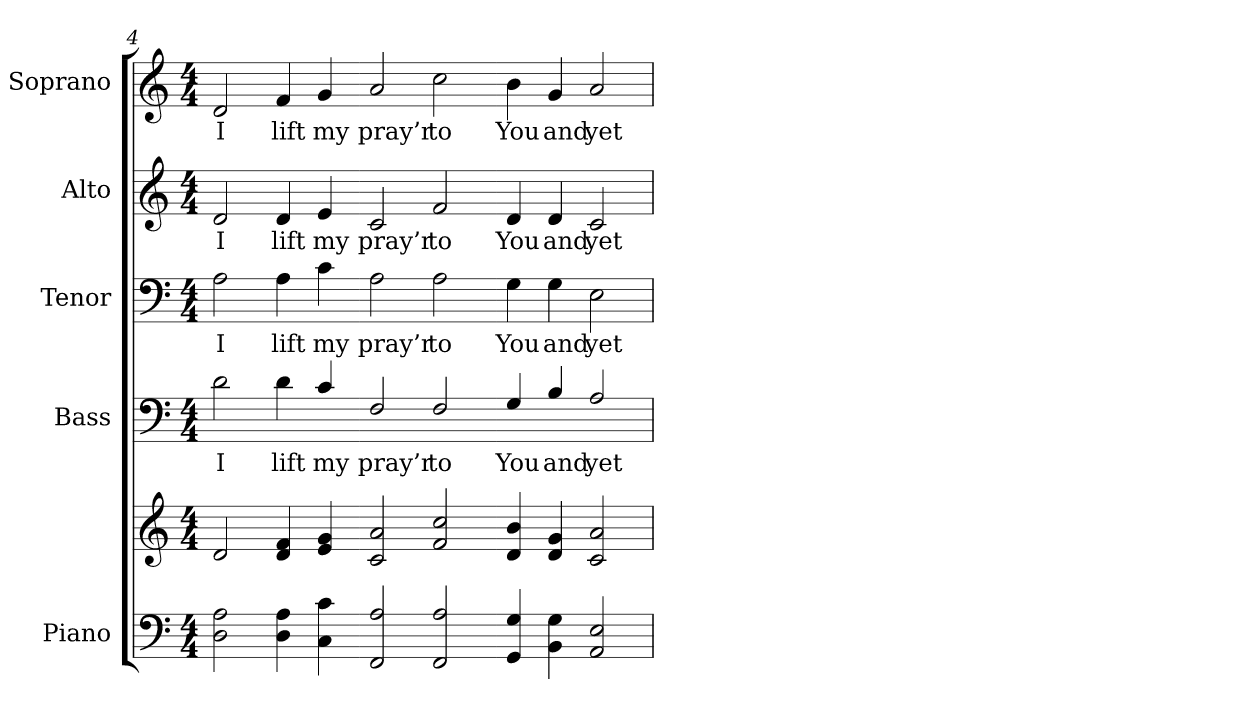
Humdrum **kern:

**kern	**kern	**kern	**text	**kern	**text	**kern	**text	**kern	**text
*part5	*part5	*part4	*part4	*part3	*part3	*part2	*part2	*part1	*part1
*staff6	*staff5	*staff4	*staff4	*staff3	*staff3	*staff2	*staff2	*staff1	*staff1
*I"Piano	*	*I"Bass	*	*I"Tenor	*	*I"Alto	*	*I"Soprano	*
*	*	*I'B.	*	*I'T.	*	*I'A.	*	*I'S.	*
*clefF4	*clefG2	*clefF4	*	*clefF4	*	*clefG2	*	*clefG2	*
*	*	*ITrd7c12	*	*	*	*	*	*	*
*k[]	*k[]	*k[]	*	*k[]	*	*k[]	*	*k[]	*
*C:	*C:	*C:	*	*C:	*	*C:	*	*C:	*
*M4/4	*M4/4	*M4/4	*	*M4/4	*	*M4/4	*	*M4/4	*
=4	=4	=4	=4	=4	=4	=4	=4	=4	=4
!	!	!	!LO:LY:b:color=#000000	!	!	!	!	!	!
!	!	!	!	!	!LO:LY:b:color=#000000	!	!	!	!
!	!	!	!	!	!	!	!LO:LY:b:color=#000000	!	!
!	!	!	!	!	!	!	!	!	!LO:LY:b:color=#000000
2Di\ 2Ai	2di/	2Di\	I	2Ai\	I	2di/	I	2di/	I
!	!	!	!LO:LY:b:color=#000000	!	!	!	!	!	!
!	!	!	!	!	!LO:LY:b:color=#000000	!	!	!	!
!	!	!	!	!	!	!	!LO:LY:b:color=#000000	!	!
!	!	!	!	!	!	!	!	!	!LO:LY:b:color=#000000
4Di\ 4Ai	4di/ 4fi	4Di\	lift	4Ai\	lift	4di/	lift	4fi/	lift
!	!	!	!LO:LY:b:color=#000000	!	!	!	!	!	!
!	!	!	!	!	!LO:LY:b:color=#000000	!	!	!	!
!	!	!	!	!	!	!	!LO:LY:b:color=#000000	!	!
!	!	!	!	!	!	!	!	!	!LO:LY:b:color=#000000
4Ci\ 4ci	4ei/ 4gi	4Ci/	my	4ci\	my	4ei/	my	4gi/	my
=5-	=5-	=5-	=5-	=5-	=5-	=5-	=5-	=5-	=5-
!	!	!	!LO:LY:b:color=#000000	!	!	!	!	!	!
!	!	!	!	!	!LO:LY:b:color=#000000	!	!	!	!
!	!	!	!	!	!	!	!LO:LY:b:color=#000000	!	!
!	!	!	!	!	!	!	!	!	!LO:LY:b:color=#000000
2FFi/ 2Ai	2ci/ 2ai	2FFi/	pray’r	2Ai\	pray’r	2ci/	pray’r	2ai/	pray’r
!	!	!	!LO:LY:b:color=#000000	!	!	!	!	!	!
!	!	!	!	!	!LO:LY:b:color=#000000	!	!	!	!
!	!	!	!	!	!	!	!LO:LY:b:color=#000000	!	!
!	!	!	!	!	!	!	!	!	!LO:LY:b:color=#000000
2FFi/ 2Ai	2fi/ 2cci	2FFi/	to	2Ai\	to	2fi/	to	2cci\	to
=6-	=6-	=6-	=6-	=6-	=6-	=6-	=6-	=6-	=6-
!	!	!	!LO:LY:b:color=#000000	!	!	!	!	!	!
!	!	!	!	!	!LO:LY:b:color=#000000	!	!	!	!
!	!	!	!	!	!	!	!LO:LY:b:color=#000000	!	!
!	!	!	!	!	!	!	!	!	!LO:LY:b:color=#000000
4GGi/ 4Gi	4di/ 4bi	4GGi/	You	4Gi\	You	4di/	You	4bi\	You
!	!	!	!LO:LY:b:color=#000000	!	!	!	!	!	!
!	!	!	!	!	!LO:LY:b:color=#000000	!	!	!	!
!	!	!	!	!	!	!	!LO:LY:b:color=#000000	!	!
!	!	!	!	!	!	!	!	!	!LO:LY:b:color=#000000
4BBi\ 4Gi	4di/ 4gi	4BBi/	and	4Gi\	and	4di/	and	4gi/	and
!	!	!	!LO:LY:b:color=#000000	!	!	!	!	!	!
!	!	!	!	!	!LO:LY:b:color=#000000	!	!	!	!
!	!	!	!	!	!	!	!LO:LY:b:color=#000000	!	!
!	!	!	!	!	!	!	!	!	!LO:LY:b:color=#000000
2AAi/ 2Ei	2ci/ 2ai	2AAi/	yet	2Ei\	yet	2ci/	yet	2ai/	yet
=	=	=	=	=	=	=	=	=	=
*-	*-	*-	*-	*-	*-	*-	*-	*-	*-
